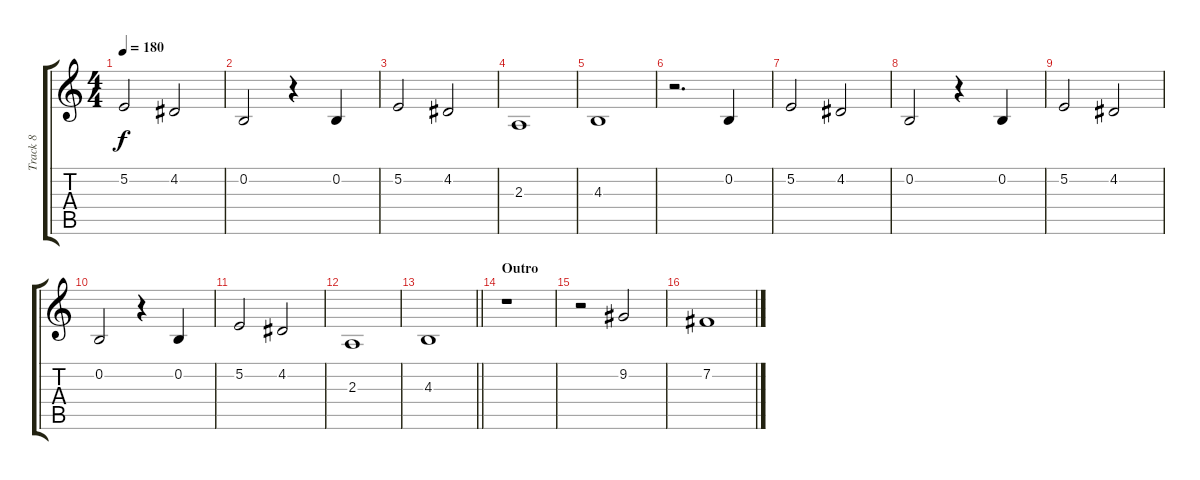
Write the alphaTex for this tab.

\track ("Track 8" "Track 8") {instrument flute}
\staff {score tabs}
\tuning (E4 B3 G3 D3 A2 D2) {hide}
\ts (4 4)
\tempo 180
\clef g2
\ks c
5.2.2{dy f} 4.2.2 |
0.2.2 r.4 0.2.4 |
5.2.2 4.2.2 |
2.3.1 |
4.3.1 |
r.2{d} 0.2.4 |
5.2.2 4.2.2 |
0.2.2 r.4 0.2.4 |
5.2.2 4.2.2 |
0.2.2 r.4 0.2.4 |
5.2.2 4.2.2 |
2.3.1 |
\barLineRight lightlight
4.3.1 |
\section ("" "Outro")
r.1 |
r.2 9.2.2 |
7.2.1
